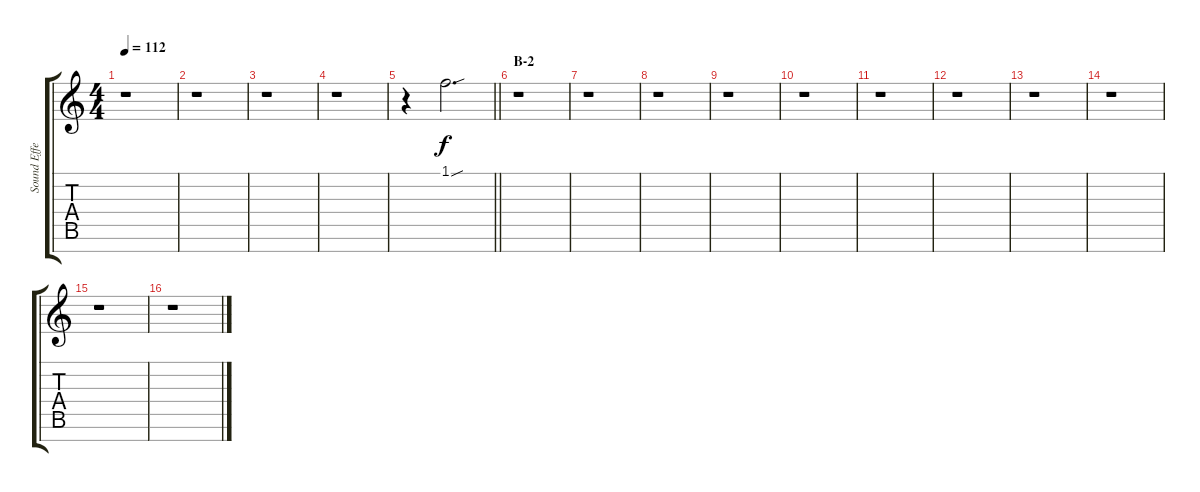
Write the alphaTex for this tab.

\track ("Sound Effect" "Sound Effe") {instrument seashore}
\staff {score tabs}
\tuning (E5 B4 G4 D4 A3 E3 B2) {hide}
\ts (4 4)
\tempo 112
\clef g2
\ks c
r.1{dy f} |
r.1 |
r.1 |
r.1 |
\barLineRight lightlight
r.4 1.1{sou}.2{d} |
\section ("" "B-2")
r.1 |
r.1 |
r.1 |
r.1 |
r.1 |
r.1 |
r.1 |
r.1 |
r.1 |
r.1 |
r.1
